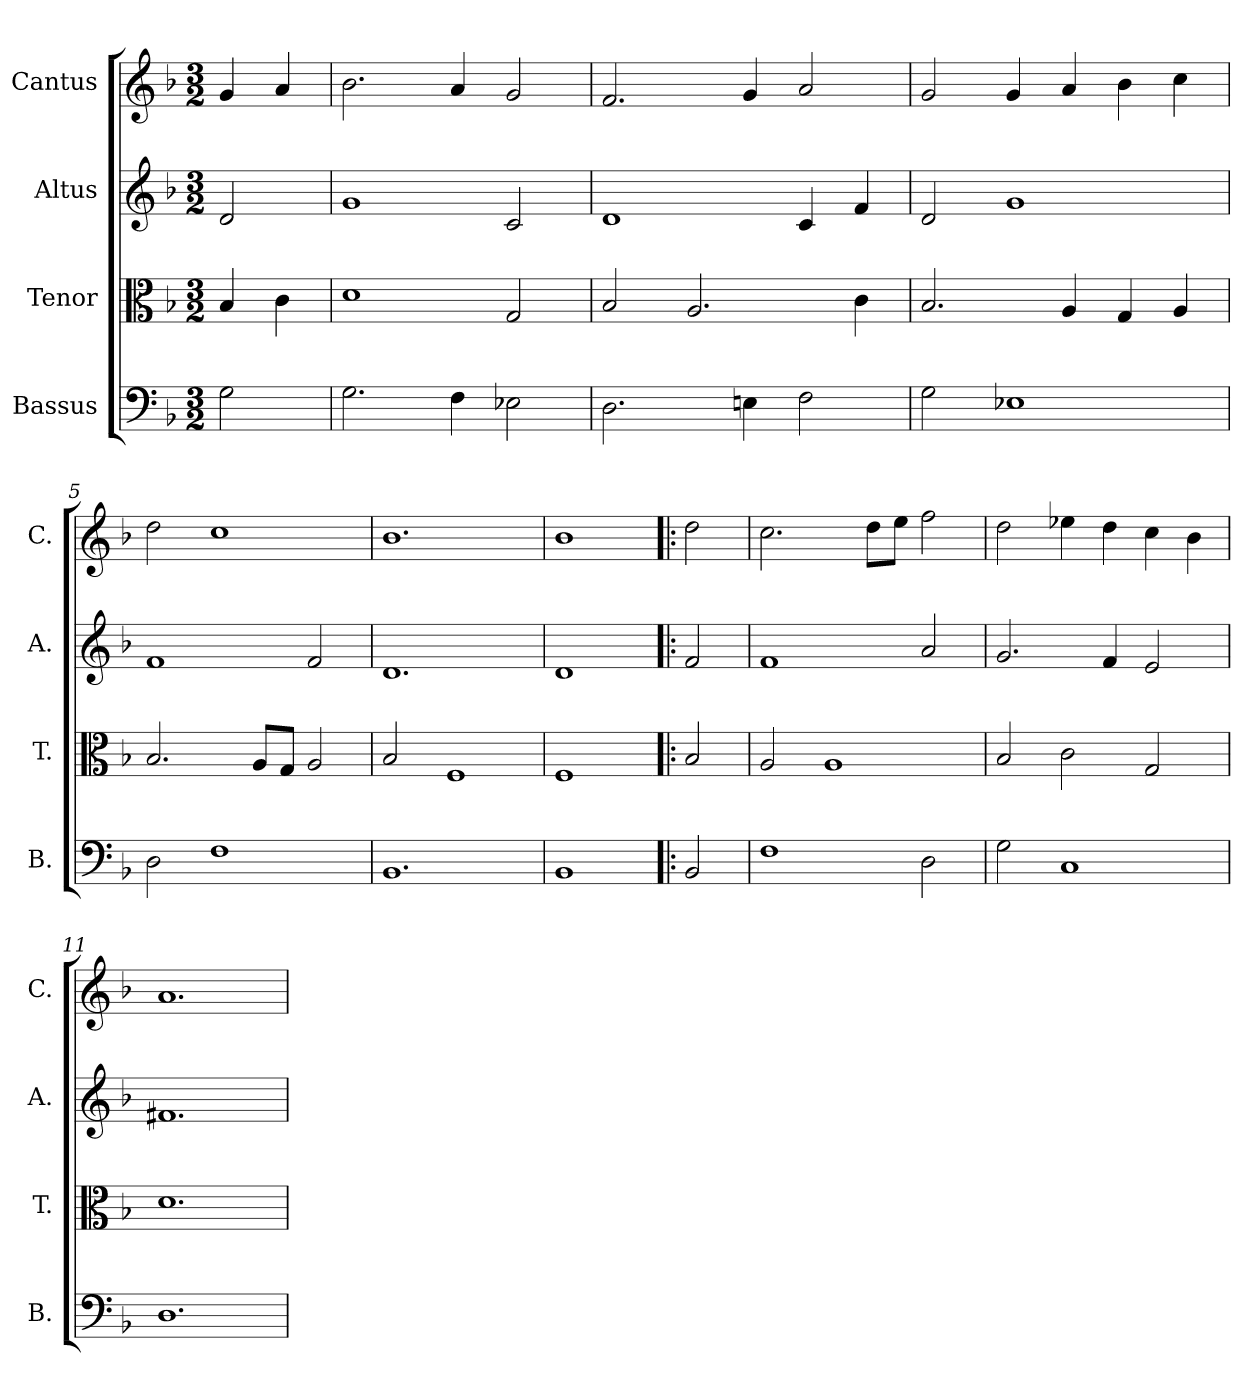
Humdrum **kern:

**kern	**kern	**kern	**kern
*part4	*part3	*part2	*part1
*staff4	*staff3	*staff2	*staff1
*I"Bassus	*I"Tenor	*I"Altus	*I"Cantus
*I'B.	*I'T.	*I'A.	*I'C.
*clefF4	*clefC3	*clefG2	*clefG2
*k[b-]	*k[b-]	*k[b-]	*k[b-]
*F:	*F:	*F:	*F:
*M3/2	*M3/2	*M3/2	*M3/2
=1	=1	=1	=1
2G\	4B-/	2d/	4g/
.	4c\	.	4a/
=2	=2	=2	=2
2.G\	1d\	1g/	2.b-\
4F\	.	.	4a/
2E-X\	2G/	2c/	2g/
=3	=3	=3	=3
2.D\	2B-/	1d/	2.f/
.	2.A/	.	.
4En\	.	.	4g/
2F\	.	4c/	2a/
.	4c\	4f/	.
=4	=4	=4	=4
2G\	2.B-/	2d/	2g/
1E-X\	.	1g/	4g/
.	4A/	.	4a/
.	4G/	.	4b-\
.	4A/	.	4cc\
=5	=5	=5	=5
2D\	2.B-/	1f/	2dd\
1F\	.	.	1cc\
.	8A/L	.	.
.	8G/J	.	.
.	2A/	2f/	.
=6	=6	=6	=6
1.BB-/	2B-/	1.d/	1.b-\
.	1F/	.	.
=7	=7	=7	=7
1BB-/	1F/	1d/	1b-\
=8!|:	=8!|:	=8!|:	=8!|:
2BB-/	2B-/	2f/	2dd\
=9	=9	=9	=9
1F\	2A/	1f/	2.cc\
.	1A/	.	.
.	.	.	8dd\L
.	.	.	8ee\J
2D\	.	2a/	2ff\
=10	=10	=10	=10
2G\	2B-/	2.g/	2dd\
1C/	2c\	.	4ee-X\
.	.	4f/	4dd\
.	2G/	2e/	4cc\
.	.	.	4b-\
=11	=11	=11	=11
1.D\	1.d\	1.f#X/	1.a/
=	=	=	=
*-	*-	*-	*-
